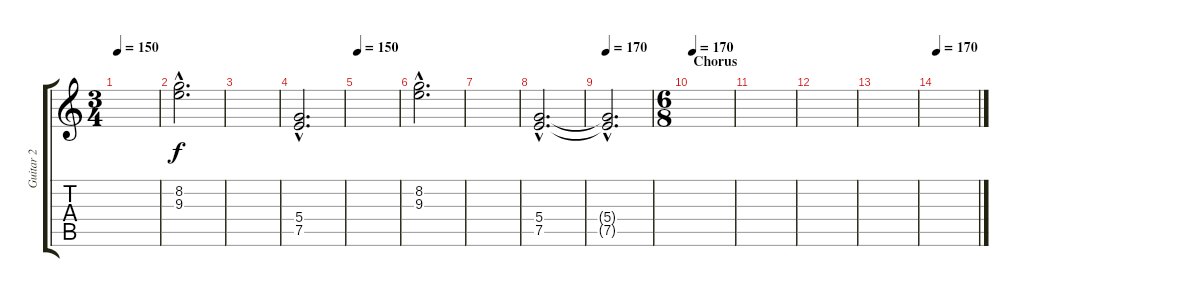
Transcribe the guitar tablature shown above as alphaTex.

\track ("Guitar 2" "Guitar 2") {instrument distortionguitar}
\staff {score tabs}
\tuning (E4 B3 G3 D3 A2 E2) {hide}
\ts (3 4)
\tempo 150
\clef g2
\ks c
|
(8.2{hac} 9.3{hac}).2{d volume 8} |
|
(5.4{hac} 7.5{hac}).2{d} |
\tempo 150
|
(8.2{hac} 9.3{hac}).2{d volume 8} |
|
(5.4{hac} 7.5{hac}).2{d volume 0} |
\tempo 170
(5.4{hac t} 7.5{hac t}).2{d} |
\ts (6 8)
\section ("" "Chorus")
\tempo 170
|
|
|
|
\tempo 170
